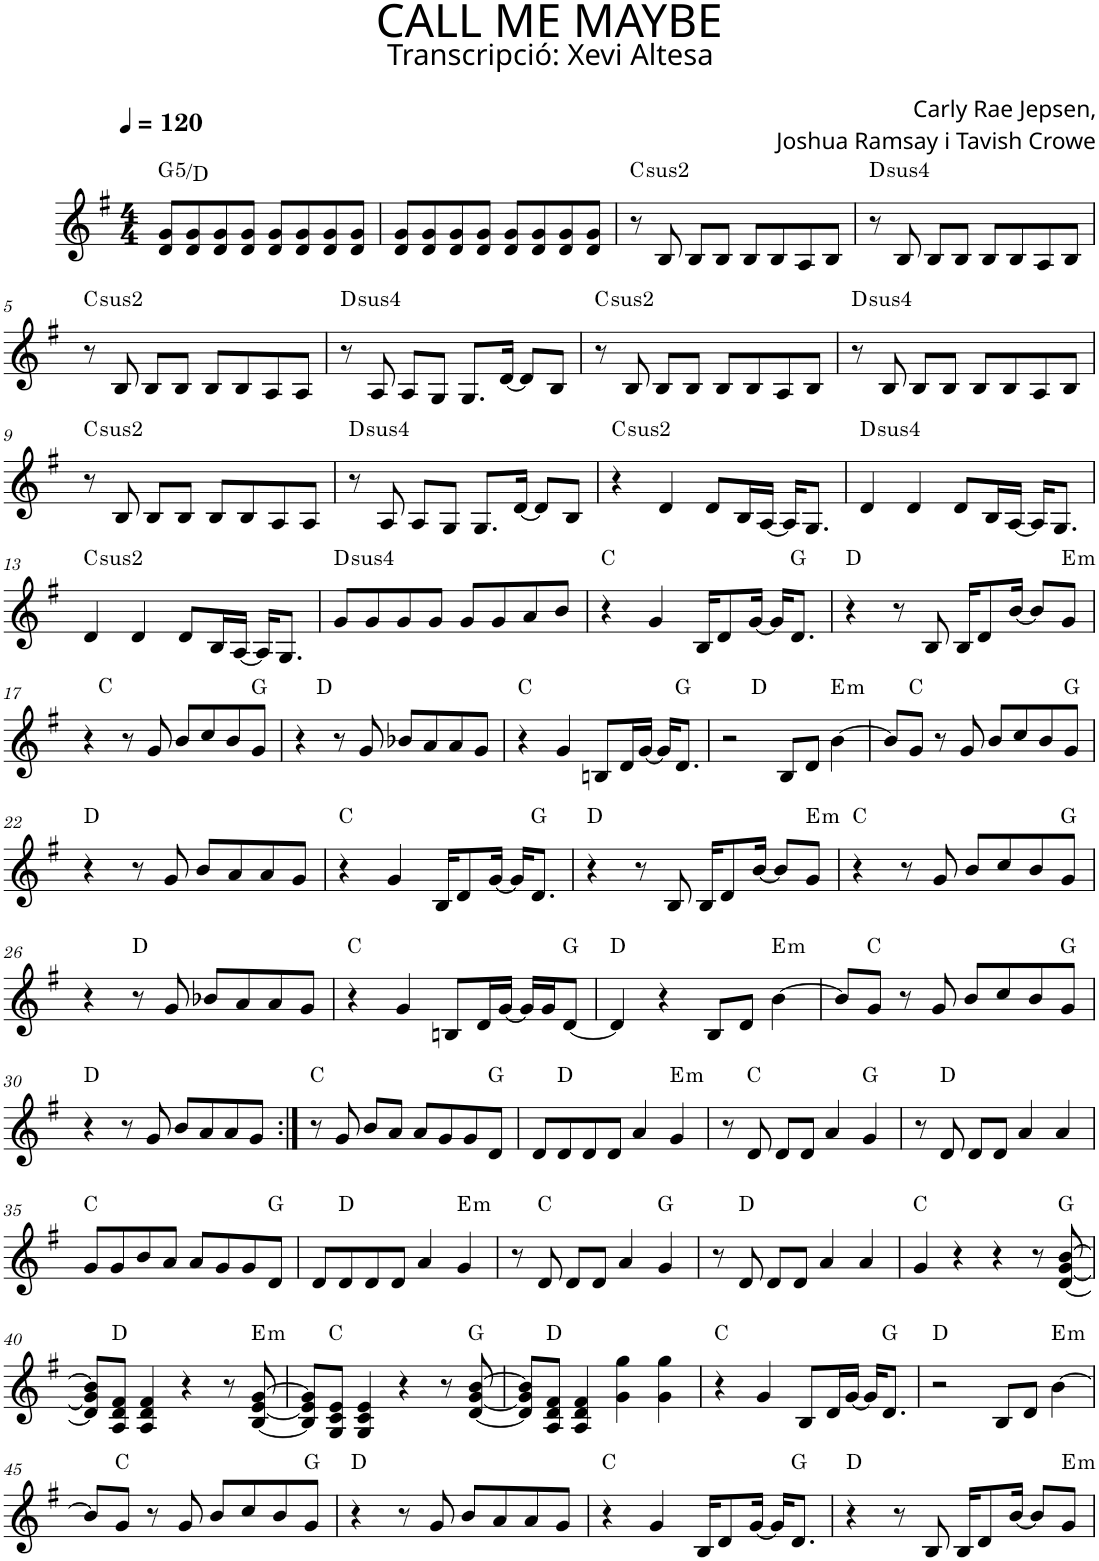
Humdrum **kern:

**kern	**harte
*part1	*part1
*staff1	*
*I"P1	*
*clefG2	*
*k[f#]	*
*G:	*
*M4/4	*
*MM120	*
=1	=1
!	!LO:H:kt=5
8d/ 8g/L	G:(1,5)/5
8d/ 8g/	.
8d/ 8g/	.
8d/ 8g/J	.
8d/ 8g/L	.
8d/ 8g/	.
8d/ 8g/	.
8d/ 8g/J	.
=2	=2
8d/ 8g/L	.
8d/ 8g/	.
8d/ 8g/	.
8d/ 8g/J	.
8d/ 8g/L	.
8d/ 8g/	.
8d/ 8g/	.
8d/ 8g/J	.
=3	=3
!	!LO:H:kt=2
8r	C:(1,2,5)
8B/	.
8B/L	.
8B/J	.
8B/L	.
8B/	.
8A/	.
8B/J	.
=4	=4
!	!LO:H:kt=4
8r	D:sus4
8B/	.
8B/L	.
8B/J	.
8B/L	.
8B/	.
8A/	.
8B/J	.
!!LO:LB:g=z
=5	=5
!	!LO:H:kt=2
8r	C:(1,2,5)
8B/	.
8B/L	.
8B/J	.
8B/L	.
8B/	.
8A/	.
8A/J	.
=6	=6
!	!LO:H:kt=4
8r	D:sus4
8A/	.
8A/L	.
8G/J	.
8.G/L	.
[<16d/Jk	.
8d/L]	.
8B/J	.
=7	=7
!	!LO:H:kt=2
8r	C:(1,2,5)
8B/	.
8B/L	.
8B/J	.
8B/L	.
8B/	.
8A/	.
8B/J	.
=8	=8
!	!LO:H:kt=4
8r	D:sus4
8B/	.
8B/L	.
8B/J	.
8B/L	.
8B/	.
8A/	.
8B/J	.
!!LO:LB:g=z
=9	=9
!	!LO:H:kt=2
8r	C:(1,2,5)
8B/	.
8B/L	.
8B/J	.
8B/L	.
8B/	.
8A/	.
8A/J	.
=10	=10
!	!LO:H:kt=4
8r	D:sus4
8A/	.
8A/L	.
8G/J	.
8.G/L	.
[<16d/Jk	.
8d/L]	.
8B/J	.
=11	=11
!	!LO:H:kt=2
4r	C:(1,2,5)
4d/	.
8d/L	.
16B/L	.
[<16A/JJ	.
16A/KL]	.
8.G/J	.
=12	=12
!	!LO:H:kt=4
4d/	D:sus4
4d/	.
8d/L	.
16B/L	.
[<16A/JJ	.
16A/KL]	.
8.G/J	.
!!LO:LB:g=z
=13	=13
!	!LO:H:kt=2
4d/	C:(1,2,5)
4d/	.
8d/L	.
16B/L	.
[<16A/JJ	.
16A/KL]	.
8.G/J	.
=14	=14
!	!LO:H:kt=4
8g/L	D:sus4
8g/	.
8g/	.
8g/J	.
8g/L	.
8g/	.
8a/	.
8b/J	.
=15	=15
4r	C:maj
4g/	.
16B/KL	.
8d/	.
[<16g/Jk	.
16g/KL]	.
8.d/J	G:maj
=16	=16
4r	D:maj
8r	.
8B/	.
16B/KL	.
8d/	.
[<16b/Jk	.
8b/L]	.
!	!LO:H:kt=m
8g/J	E:min
!!LO:LB:g=z
=17	=17
4r	.
8r	C:maj
8g/	.
8b/L	.
8cc/	.
8b/	.
8g/J	G:maj
=18	=18
4r	.
8r	D:maj
8g/	.
8b-X/L	.
8a/	.
8a/	.
8g/J	.
=19	=19
4r	C:maj
4g/	.
8Bn/L	.
16d/L	.
[<16g/JJ	.
16g/KL]	.
8.d/J	G:maj
=20	=20
*^	*
2r	4ryy	.
.	2.ryy	D:maj
8B/L	.	.
8d/J	.	.
!	!	!LO:H:kt=m
[>4b\	.	E:min
*v	*v	*
=21	=21
8b/L]	.
8g/J	C:maj
8r	.
8g/	.
8b/L	.
8cc/	.
8b/	.
8g/J	G:maj
!!LO:LB:g=z
=22	=22
4r	D:maj
8r	.
8g/	.
8b/L	.
8a/	.
8a/	.
8g/J	.
=23	=23
4r	C:maj
4g/	.
16B/KL	.
8d/	.
[16g/Jk	.
16g/KL]	.
8.d/J	G:maj
=24	=24
4r	D:maj
8r	.
8B/	.
16B/KL	.
8d/	.
[<16b/Jk	.
8b/L]	.
!	!LO:H:kt=m
8g/J	E:min
=25	=25
4r	C:maj
8r	.
8g/	.
8b/L	.
8cc/	.
8b/	.
8g/J	G:maj
!!LO:LB:g=z
=26	=26
4r	.
8r	D:maj
8g/	.
8b-X/L	.
8a/	.
8a/	.
8g/J	.
=27	=27
4r	C:maj
4g/	.
8Bn/L	.
16d/L	.
[<16g/JJ	.
16g/LL]	.
16g/J	.
[<8d/J	G:maj
=28	=28
4d/]	D:maj
4r	.
8B/L	.
8d/J	.
!	!LO:H:kt=m
[>4b\	E:min
=29	=29
8b/L]	.
8g/J	C:maj
8r	.
8g/	.
8b/L	.
8cc/	.
8b/	.
8g/J	G:maj
!!LO:LB:g=z
=30	=30
4r	D:maj
8r	.
8g/	.
8b/L	.
8a/	.
8a/	.
8g/J	.
=31:|!	=31:|!
8r	C:maj
8g/	.
8b/L	.
8a/J	.
8a/L	.
8g/	.
8g/	.
8d/J	G:maj
=32	=32
8d/L	.
8d/	D:maj
8d/	.
8d/J	.
4a/	.
!	!LO:H:kt=m
4g/	E:min
=33	=33
8r	.
8d/	C:maj
8d/L	.
8d/J	.
4a/	.
4g/	G:maj
=34	=34
8r	.
8d/	D:maj
8d/L	.
8d/J	.
4a/	.
4a/	.
!!LO:LB:g=z
=35	=35
8g/L	C:maj
8g/	.
8b/	.
8a/J	.
8a/L	.
8g/	.
8g/	.
8d/J	G:maj
=36	=36
8d/L	.
8d/	D:maj
8d/	.
8d/J	.
4a/	.
!	!LO:H:kt=m
4g/	E:min
=37	=37
8r	.
8d/	C:maj
8d/L	.
8d/J	.
4a/	.
4g/	G:maj
=38	=38
8r	.
8d/	D:maj
8d/L	.
8d/J	.
4a/	.
4a/	.
=39	=39
4g/	C:maj
4r	.
4r	.
8r	.
[<8d/ [<8g/ [>8b/	G:maj
!!LO:LB:g=z
=40	=40
8d/] 8g/] 8b/]L	.
8A/ 8d/ 8f#/J	D:maj
4A/ 4d/ 4f#/	.
4r	.
8r	.
!	!LO:H:kt=m
[<8B/ [<8e/ [>8g/	E:min
=41	=41
8B/] 8e/] 8g/]L	.
8G/ 8c/ 8e/J	C:maj
4G/ 4c/ 4e/	.
4r	.
8r	.
[<8d/ [<8g/ [>8b/	G:maj
=42	=42
8d/] 8g/] 8b/]L	.
8A/ 8d/ 8f#/J	D:maj
4A/ 4d/ 4f#/	.
4g\ 4gg\	.
4g\ 4gg\	.
=43	=43
4r	C:maj
4g/	.
8B/L	.
16d/L	.
[<16g/JJ	.
16g/KL]	.
8.d/J	G:maj
=44	=44
2r	D:maj
8B/L	.
8d/J	.
!	!LO:H:kt=m
[>4b\	E:min
!!LO:LB:g=z
=45	=45
8b/L]	.
8g/J	C:maj
8r	.
8g/	.
8b/L	.
8cc/	.
8b/	.
8g/J	G:maj
=46	=46
4r	D:maj
8r	.
8g/	.
8b/L	.
8a/	.
8a/	.
8g/J	.
=47	=47
4r	C:maj
4g/	.
16B/KL	.
8d/	.
[<16g/Jk	.
16g/KL]	.
8.d/J	G:maj
=48	=48
4r	D:maj
8r	.
8B/	.
16B/KL	.
8d/	.
[<16b/Jk	.
8b/L]	.
!	!LO:H:kt=m
8g/J	E:min
=	=
*-	*-
